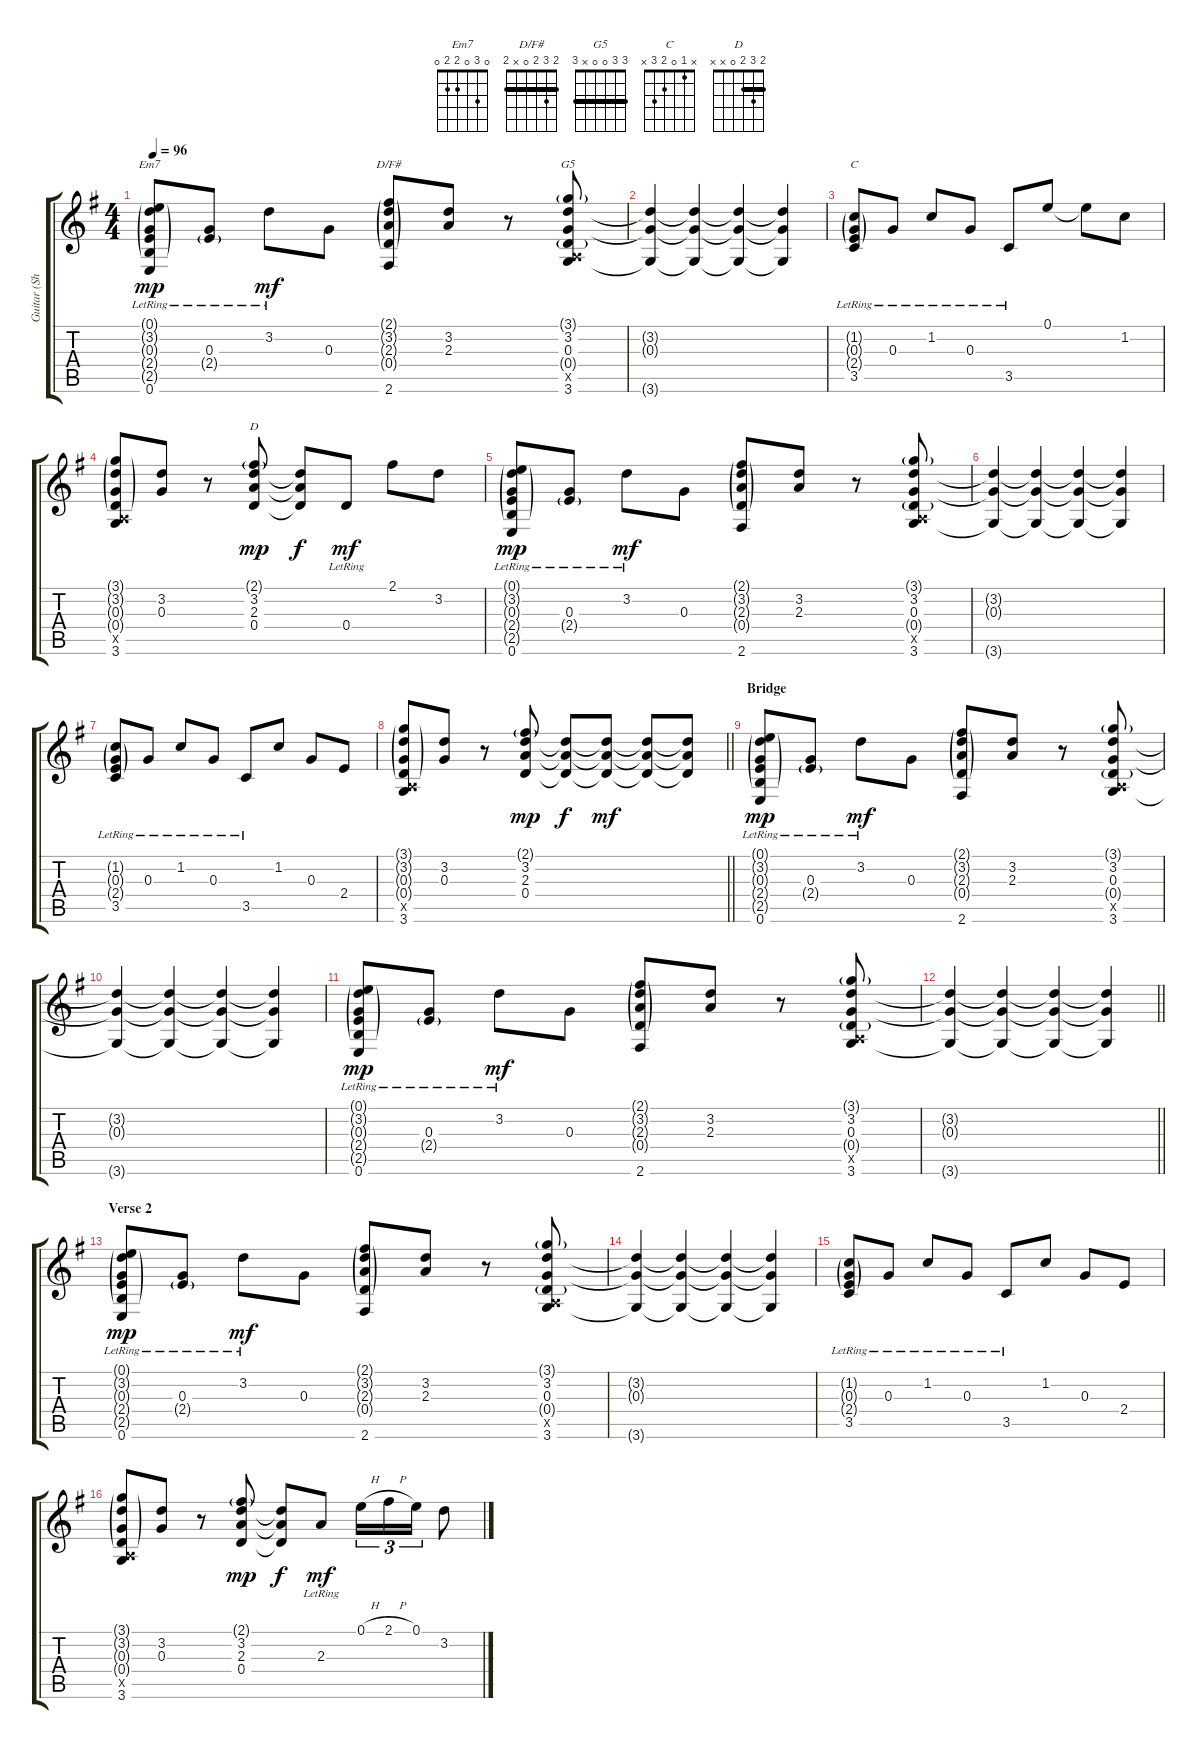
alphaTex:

\track ("Guitar (Show Chords)" "Guitar (Sh") {instrument acousticguitarsteel}
\staff {score tabs}
\tuning (E4 B3 G3 D3 A2 E2) {hide}
\chord ("Em7" 0 3 0 2 2 0)
\chord ("D/F#" 2 3 2 0 x 2) {barre 2}
\chord ("G5" 3 3 0 0 x 3) {barre 3}
\chord ("C" x 1 0 2 3 x)
\chord ("D" 2 3 2 0 x x) {barre 2}
\ts (4 4)
\tempo 96
\clef g2
\ks g
(0.1{g} 3.2{g} 0.3{g lr} 2.4{g} 2.5{g} 0.6).8{ch "Em7" dy mp} (0.3 2.4{g lr}).8 3.2{lr}.8{dy mf} 0.3.8 (2.1{g} 3.2{g} 2.3{g} 0.4{g} 2.6).8{ch "D/F#"} (3.2 2.3).8 r.8 (3.1{g} 3.2 0.3 0.4{g} 0.5{x} 3.6).8{ch "G5"} |
(3.2{t} 0.3{t} 3.6{t}).4 (3.2{t} 0.3{t} 3.6{t}).4 (3.2{t} 0.3{t} 3.6{t}).4 (3.2{t} 0.3{t} 3.6{t}).4 |
(1.2{g} 0.3{g} 2.4{g} 3.5{lr}).8{ch "C"} 0.3{lr}.8 1.2{lr}.8 0.3{lr}.8 3.5{lr}.8 0.1.8 0.1{t}.8 1.2.8 |
(3.1{g} 3.2{g} 0.3{g} 0.4{g} 0.5{x} 3.6).8 (3.2 0.3).8 r.8 (2.1{g} 3.2 2.3 0.4).8{ch "D" dy mp} (3.2{t} 2.3{t} 0.4{t}).8{dy f} 0.4{lr}.8{dy mf} 2.1.8 3.2.8 |
(0.1{g} 3.2{g} 0.3{g lr} 2.4{g} 2.5{g} 0.6).8{dy mp} (0.3 2.4{g lr}).8 3.2{lr}.8{dy mf} 0.3.8 (2.1{g} 3.2{g} 2.3{g} 0.4{g} 2.6).8 (3.2 2.3).8 r.8 (3.1{g} 3.2 0.3 0.4{g} 0.5{x} 3.6).8 |
(3.2{t} 0.3{t} 3.6{t}).4 (3.2{t} 0.3{t} 3.6{t}).4 (3.2{t} 0.3{t} 3.6{t}).4 (3.2{t} 0.3{t} 3.6{t}).4 |
(1.2{g} 0.3{g} 2.4{g} 3.5{lr}).8 0.3{lr}.8 1.2{lr}.8 0.3{lr}.8 3.5{lr}.8 1.2.8 0.3.8 2.4.8 |
\barLineRight lightlight
(3.1{g} 3.2{g} 0.3{g} 0.4{g} 0.5{x} 3.6).8 (3.2 0.3).8 r.8 (2.1{g} 3.2 2.3 0.4).8{dy mp} (3.2{t} 2.3{t} 0.4{t}).8{dy f} (3.2{t} 2.3{t} 0.4{t}).8{dy mf} (3.2{t} 2.3{t} 0.4{t}).8 (3.2{t} 2.3{t} 0.4{t}).8 |
\section ("" "Bridge")
(0.1{g} 3.2{g} 0.3{g lr} 2.4{g} 2.5{g} 0.6).8{dy mp} (0.3 2.4{g lr}).8 3.2{lr}.8{dy mf} 0.3.8 (2.1{g} 3.2{g} 2.3{g} 0.4{g} 2.6).8 (3.2 2.3).8 r.8 (3.1{g} 3.2 0.3 0.4{g} 0.5{x} 3.6).8 |
(3.2{t} 0.3{t} 3.6{t}).4 (3.2{t} 0.3{t} 3.6{t}).4 (3.2{t} 0.3{t} 3.6{t}).4 (3.2{t} 0.3{t} 3.6{t}).4 |
(0.1{g} 3.2{g} 0.3{g lr} 2.4{g} 2.5{g} 0.6).8{dy mp} (0.3 2.4{g lr}).8 3.2{lr}.8{dy mf} 0.3.8 (2.1{g} 3.2{g} 2.3{g} 0.4{g} 2.6).8 (3.2 2.3).8 r.8 (3.1{g} 3.2 0.3 0.4{g} 0.5{x} 3.6).8 |
\barLineRight lightlight
(3.2{t} 0.3{t} 3.6{t}).4 (3.2{t} 0.3{t} 3.6{t}).4 (3.2{t} 0.3{t} 3.6{t}).4 (3.2{t} 0.3{t} 3.6{t}).4 |
\section ("" "Verse 2")
(0.1{g} 3.2{g} 0.3{g lr} 2.4{g} 2.5{g} 0.6).8{dy mp} (0.3 2.4{g lr}).8 3.2{lr}.8{dy mf} 0.3.8 (2.1{g} 3.2{g} 2.3{g} 0.4{g} 2.6).8 (3.2 2.3).8 r.8 (3.1{g} 3.2 0.3 0.4{g} 0.5{x} 3.6).8 |
(3.2{t} 0.3{t} 3.6{t}).4 (3.2{t} 0.3{t} 3.6{t}).4 (3.2{t} 0.3{t} 3.6{t}).4 (3.2{t} 0.3{t} 3.6{t}).4 |
(1.2{g} 0.3{g} 2.4{g} 3.5{lr}).8 0.3{lr}.8 1.2{lr}.8 0.3{lr}.8 3.5{lr}.8 1.2.8 0.3.8 2.4.8 |
(3.1{g} 3.2{g} 0.3{g} 0.4{g} 0.5{x} 3.6).8 (3.2 0.3).8 r.8 (2.1{g} 3.2 2.3 0.4).8{dy mp} (3.2{t} 2.3{t} 0.4{t}).8{dy f} 2.3{lr}.8{dy mf} 0.1{h}.16{tu (3 2)} 2.1{h}.16{tu (3 2)} 0.1.16{tu (3 2)} 3.2.8
